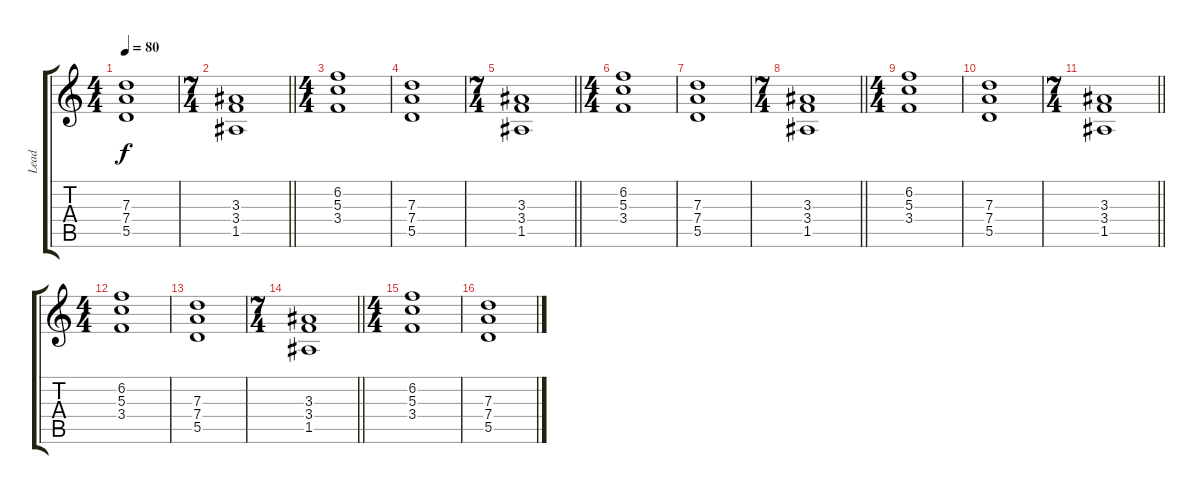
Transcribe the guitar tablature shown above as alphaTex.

\track ("Lead" "Lead") {instrument overdrivenguitar}
\staff {score tabs}
\tuning (E4 B3 G3 D3 A2 E2) {hide}
\ts (4 4)
\tempo 80
\clef g2
\ks c
(7.3 7.4 5.5).1{dy f} |
\ts (7 4)
\barLineRight lightlight
(3.3 3.4 1.5).1 |
\ts (4 4)
(6.2 5.3 3.4).1 |
(7.3 7.4 5.5).1 |
\ts (7 4)
\barLineRight lightlight
(3.3 3.4 1.5).1 |
\ts (4 4)
(6.2 5.3 3.4).1 |
(7.3 7.4 5.5).1 |
\ts (7 4)
\barLineRight lightlight
(3.3 3.4 1.5).1 |
\ts (4 4)
(6.2 5.3 3.4).1 |
(7.3 7.4 5.5).1 |
\ts (7 4)
\barLineRight lightlight
(3.3 3.4 1.5).1 |
\ts (4 4)
(6.2 5.3 3.4).1 |
(7.3 7.4 5.5).1 |
\ts (7 4)
\barLineRight lightlight
(3.3 3.4 1.5).1 |
\ts (4 4)
(6.2 5.3 3.4).1 |
(7.3 7.4 5.5).1
